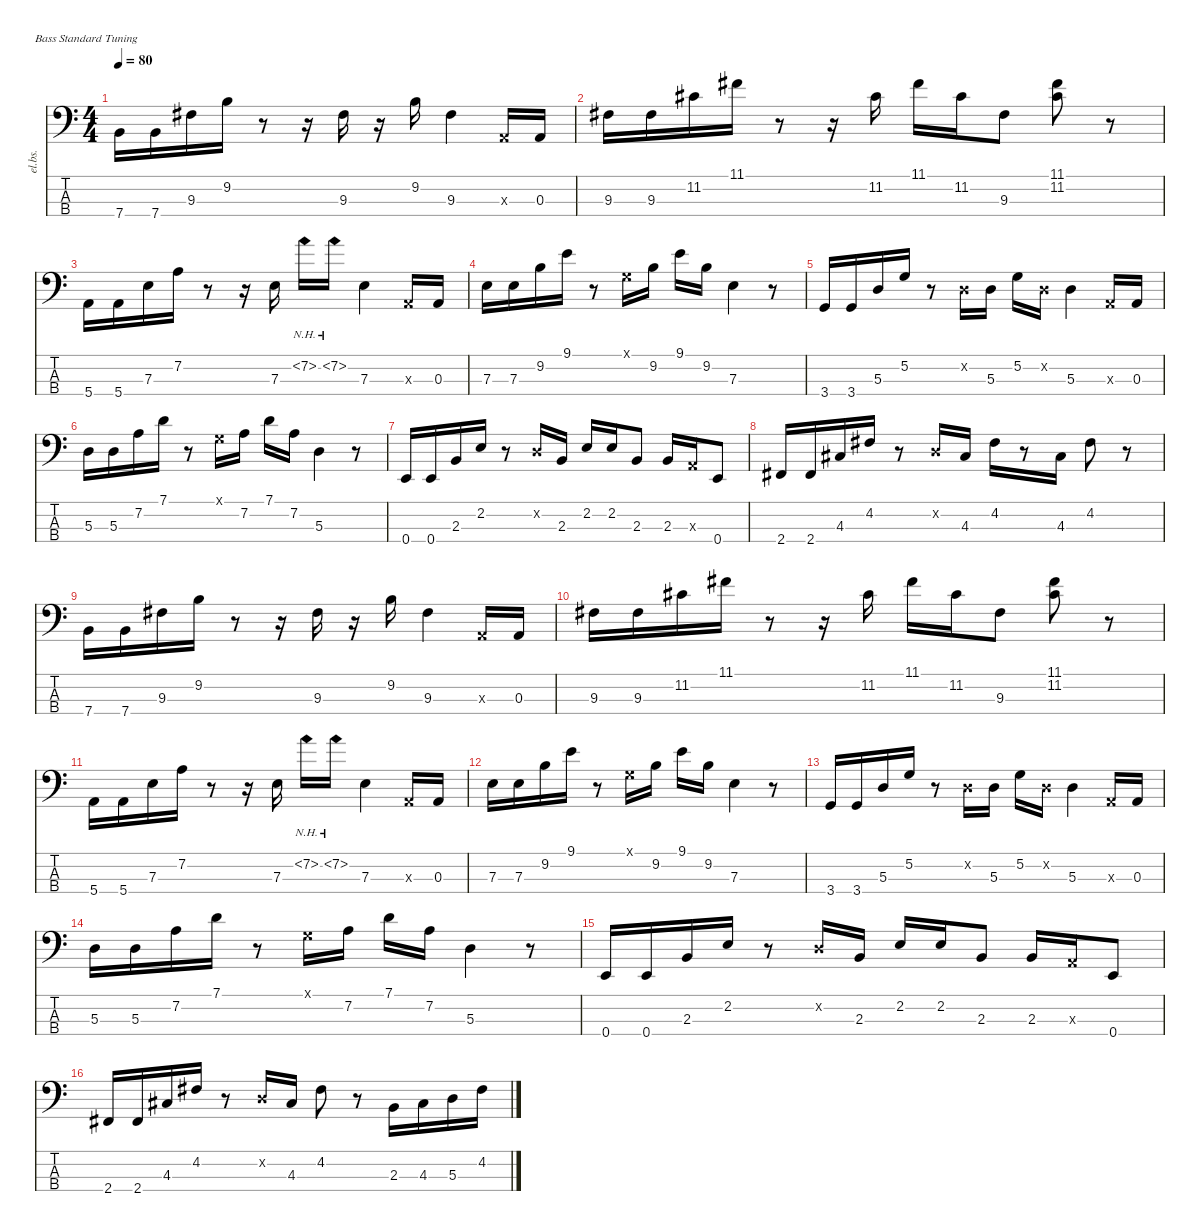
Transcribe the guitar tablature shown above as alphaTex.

\defaultSystemsLayout 4
\hideDynamics
\bracketExtendMode nobrackets
\track ("Bass" "el.bs.") {instrument slapbass1}
\staff {score tabs}
\tuning (G2 D2 A1 E1)
\ts (4 4)
\tempo 80
\clef f4
\ks c
7.4.16{dy f} 7.4.16 9.3{acc #}.16 9.2.16 r.8 r.16 9.3{acc #}.16 r.16 9.2.16 9.3{acc #}.4 0.3{x}.16 0.3.16 |
9.3{acc #}.16 9.3{acc #}.16 11.2{acc #}.16 11.1{acc #}.16 r.8 r.16 11.2{acc #}.16 11.1{acc #}.16 11.2{acc #}.16 9.3{acc #}.8 (11.1{acc #} 11.2{acc #}).8 r.8 |
5.4.16 5.4.16 7.3.16 7.2.16 r.8 r.16 7.3.16 7.2{nh}.16 7.2{nh}.16 7.3.4 0.3{x}.16 0.3.16 |
7.3.16 7.3.16 9.2.16 9.1.16 r.8 0.1{x}.16 9.2.16 9.1.16 9.2.16 7.3.4 r.8 |
3.4.16 3.4.16 5.3.16 5.2.16 r.8 0.2{x}.16 5.3.16 5.2.16 0.2{x}.16 5.3.4 0.3{x}.16 0.3.16 |
5.3.16 5.3.16 7.2.16 7.1.16 r.8 0.1{x}.16 7.2.16 7.1.16 7.2.16 5.3.4 r.8 |
0.4.16 0.4.16 2.3.16 2.2.16 r.8 0.2{x}.16 2.3.16 2.2.16 2.2.16 2.3.8 2.3.16 0.3{x}.16 0.4.8 |
2.4{acc #}.16 2.4{acc #}.16 4.3{acc #}.16 4.2{acc #}.16 r.8 0.2{x}.16 4.3{acc #}.16 4.2{acc #}.16 r.8 4.3{acc #}.16 4.2{acc #}.8 r.8 |
7.4.16 7.4.16 9.3{acc #}.16 9.2.16 r.8 r.16 9.3{acc #}.16 r.16 9.2.16 9.3{acc #}.4 0.3{x}.16 0.3.16 |
9.3{acc #}.16 9.3{acc #}.16 11.2{acc #}.16 11.1{acc #}.16 r.8 r.16 11.2{acc #}.16 11.1{acc #}.16 11.2{acc #}.16 9.3{acc #}.8 (11.1{acc #} 11.2{acc #}).8 r.8 |
5.4.16 5.4.16 7.3.16 7.2.16 r.8 r.16 7.3.16 7.2{nh}.16 7.2{nh}.16 7.3.4 0.3{x}.16 0.3.16 |
7.3.16 7.3.16 9.2.16 9.1.16 r.8 0.1{x}.16 9.2.16 9.1.16 9.2.16 7.3.4 r.8 |
3.4.16 3.4.16 5.3.16 5.2.16 r.8 0.2{x}.16 5.3.16 5.2.16 0.2{x}.16 5.3.4 0.3{x}.16 0.3.16 |
5.3.16 5.3.16 7.2.16 7.1.16 r.8 0.1{x}.16 7.2.16 7.1.16 7.2.16 5.3.4 r.8 |
0.4.16 0.4.16 2.3.16 2.2.16 r.8 0.2{x}.16 2.3.16 2.2.16 2.2.16 2.3.8 2.3.16 0.3{x}.16 0.4.8 |
2.4{acc #}.16 2.4{acc #}.16 4.3{acc #}.16 4.2{acc #}.16 r.8 0.2{x}.16 4.3{acc #}.16 4.2{acc #}.8 r.8 2.3.16 4.3{acc #}.16 5.3.16 4.2{acc #}.16
